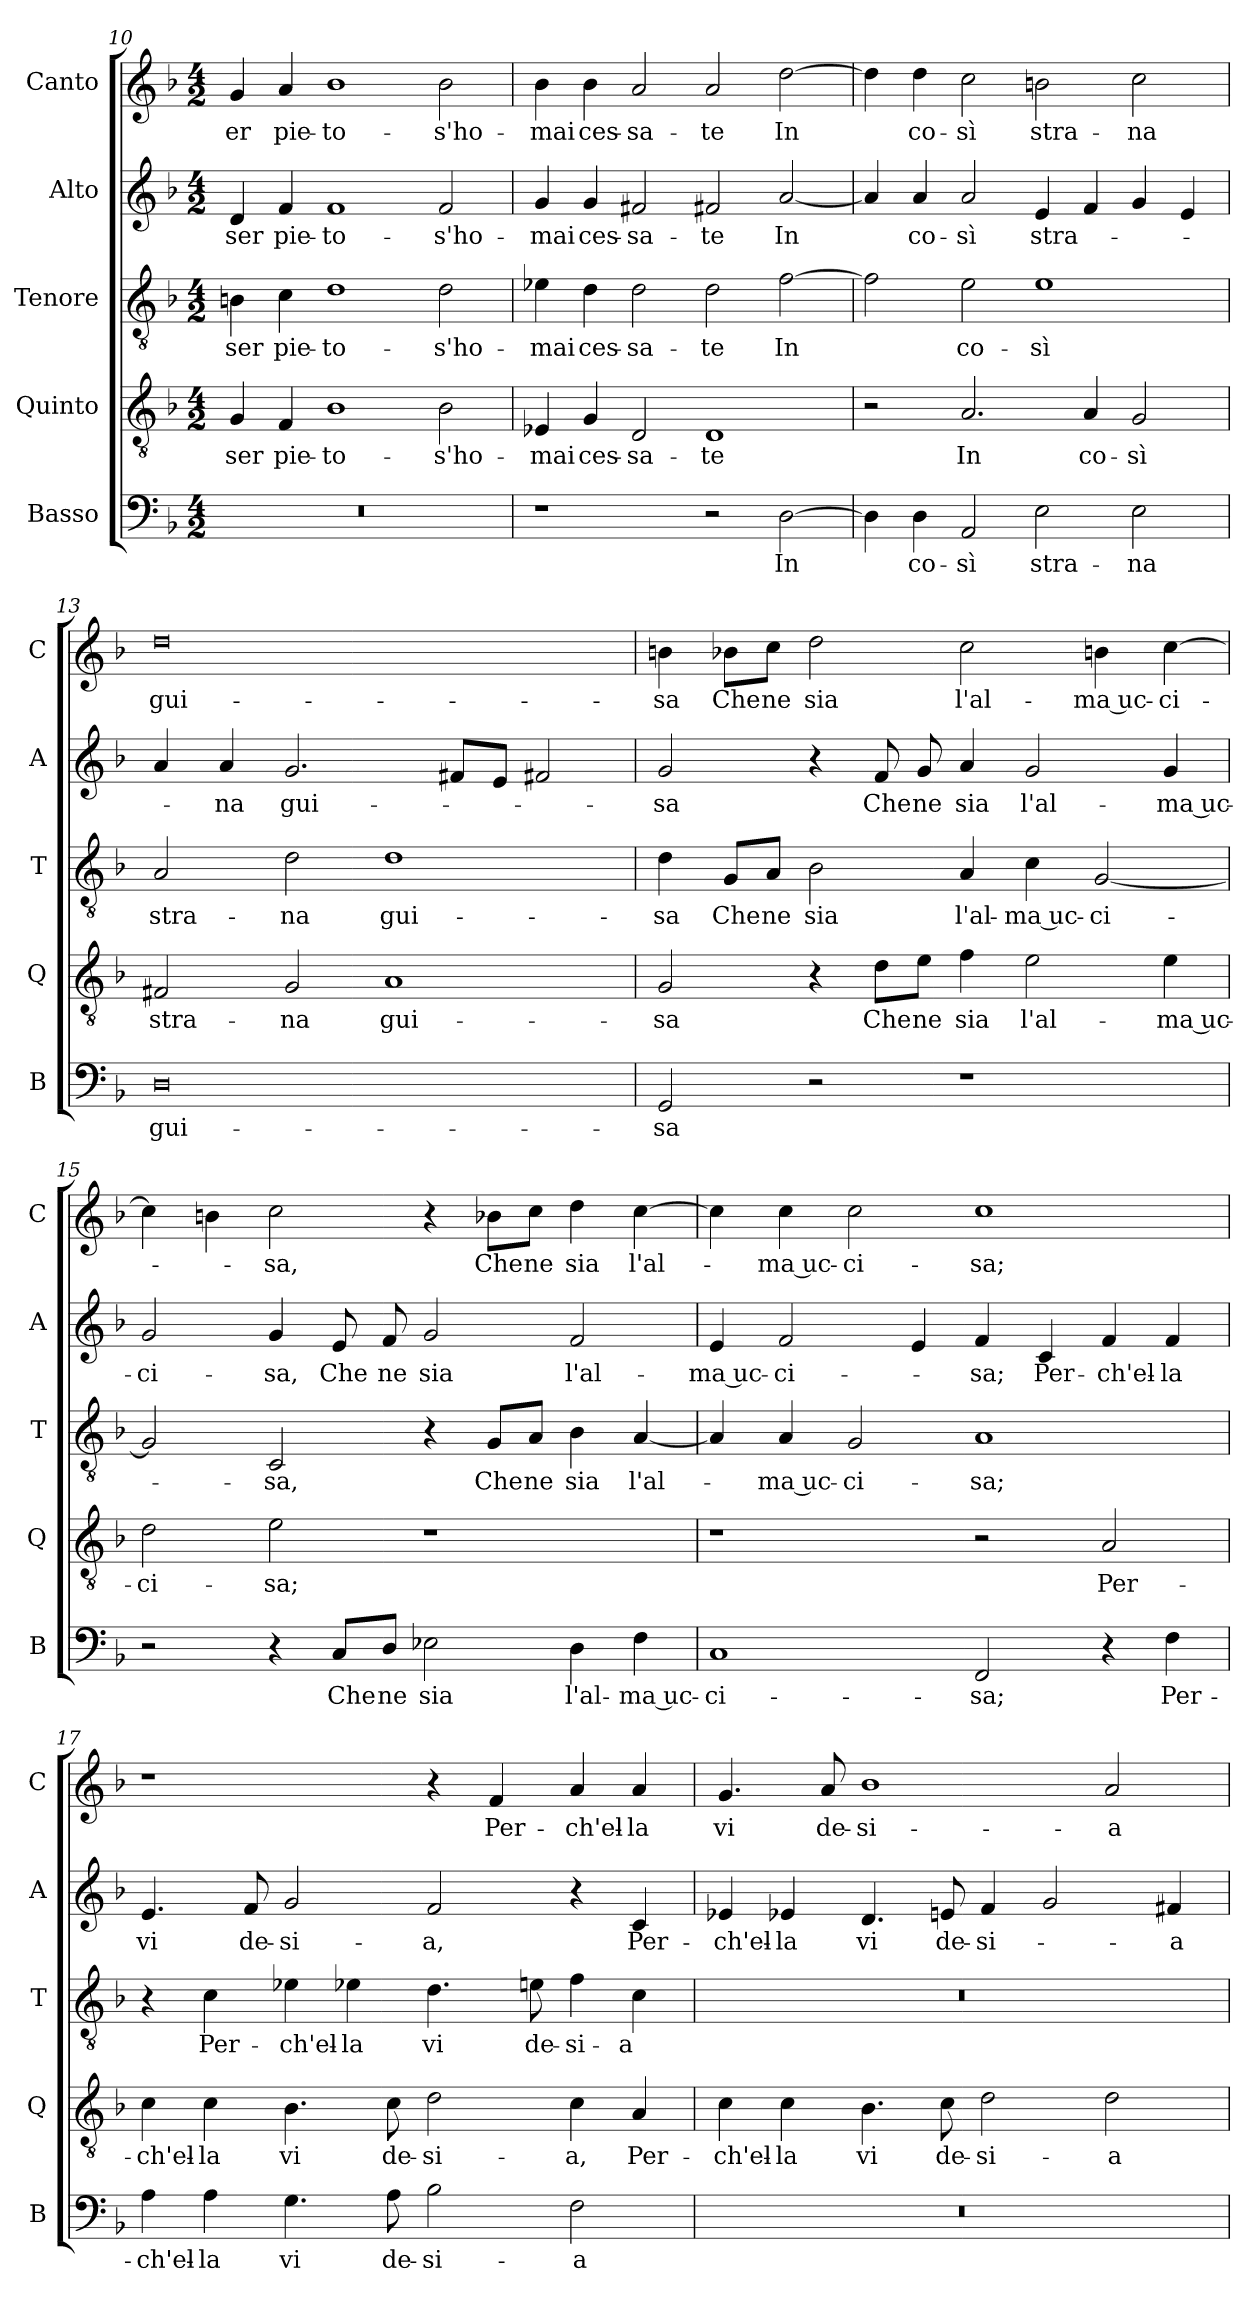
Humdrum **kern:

**kern	**text	**kern	**text	**kern	**text	**kern	**text	**kern	**text
*part5	*part5	*part4	*part4	*part3	*part3	*part2	*part2	*part1	*part1
*staff5	*staff5	*staff4	*staff4	*staff3	*staff3	*staff2	*staff2	*staff1	*staff1
*I"Basso	*	*I"Quinto	*	*I"Tenore	*	*I"Alto	*	*I"Canto	*
*I'B	*	*I'Q	*	*I'T	*	*I'A	*	*I'C	*
*clefF4	*	*clefGv2	*	*clefGv2	*	*clefG2	*	*clefG2	*
*k[b-]	*	*k[b-]	*	*k[b-]	*	*k[b-]	*	*k[b-]	*
*M4/2	*	*M4/2	*	*M4/2	*	*M4/2	*	*M4/2	*
=10	=10	=10	=10	=10	=10	=10	=10	=10	=10
0r	.	4G	-ser	4Bn	-ser	4d	-ser	4g	-er
.	.	4F	pie-	4c	pie-	4f	pie-	4a	pie-
.	.	1B-	-to-	1d	-to-	1f	-to-	1b-	-to-
.	.	2B-	-s'ho-	2d	-s'ho-	2f	-s'ho-	2b-	-s'ho-
=11	=11	=11	=11	=11	=11	=11	=11	=11	=11
1r	.	4E-X	-mai	4e-X	-mai	4g	-mai	4b-	-mai
.	.	4G	ces-	4d	ces-	4g	ces-	4b-	ces-
.	.	2D	-sa-	2d	-sa-	2f#X	-sa-	2a	-sa-
2r	.	1D	-te	2d	-te	2f#X	-te	2a	-te
[2D	In	.	.	[2f	In	[2a	In	[2dd	In
=12	=12	=12	=12	=12	=12	=12	=12	=12	=12
4D]	.	2r	.	2f]	.	4a]	.	4dd]	.
4D	co-	.	.	.	.	4a	co-	4dd	co-
2AA	-sì	2.A	In	2e	co-	2a	-sì	2cc	-sì
2E	stra-	.	.	1e	-sì	4e	stra-	2bn	stra-
.	.	4A	co-	.	.	4f	.	.	.
2E	-na	2G	-sì	.	.	4g	.	2cc	-na
.	.	.	.	.	.	4e	.	.	.
=13	=13	=13	=13	=13	=13	=13	=13	=13	=13
0D	gui-	2F#X	stra-	2A	stra-	4a	.	0dd	gui-
.	.	.	.	.	.	4a	-na	.	.
.	.	2G	-na	2d	-na	2.g	gui-	.	.
.	.	1A	gui-	1d	gui-	.	.	.	.
.	.	.	.	.	.	8f#XL	.	.	.
.	.	.	.	.	.	8eJ	.	.	.
.	.	.	.	.	.	2f#X	.	.	.
=14	=14	=14	=14	=14	=14	=14	=14	=14	=14
2GG	-sa	2G	-sa	4d	-sa	2g	-sa	4bn	-sa
.	.	.	.	8G/L	Che	.	.	8b-X\L	Che
.	.	.	.	8A/J	ne	.	.	8cc\J	ne
2r	.	4r	.	2B-	sia	4r	.	2dd	sia
.	.	8d\L	Che	.	.	8f	Che	.	.
.	.	8e\J	ne	.	.	8g	ne	.	.
1r	.	4f	sia	4A	l'al-	4a	sia	2cc	l'al-
.	.	2e	l'al-	4c	-ma uc-	2g	l'al-	.	.
.	.	.	.	[2G	-ci-	.	.	4bn	-ma uc-
.	.	4e	-ma uc-	.	.	4g	-ma uc-	[4cc	-ci-
=15	=15	=15	=15	=15	=15	=15	=15	=15	=15
2r	.	2d	-ci-	2G]	.	2g	-ci-	4cc]	.
.	.	.	.	.	.	.	.	4bn	.
4r	.	2e	-sa;	2C	-sa,	4g	-sa,	2cc	-sa,
8C/L	Che	.	.	.	.	8e	Che	.	.
8D/J	ne	.	.	.	.	8f	ne	.	.
2E-X	sia	1r	.	4r	.	2g	sia	4r	.
.	.	.	.	8G/L	Che	.	.	8b-X\L	Che
.	.	.	.	8A/J	ne	.	.	8cc\J	ne
4D	l'al-	.	.	4B-	sia	2f	l'al-	4dd	sia
4F	-ma uc-	.	.	[4A	l'al-	.	.	[4cc	l'al-
=16	=16	=16	=16	=16	=16	=16	=16	=16	=16
1C	-ci-	1r	.	4A]	.	4e	-ma uc-	4cc]	.
.	.	.	.	4A	-ma uc-	2f	-ci-	4cc	-ma uc-
.	.	.	.	2G	-ci-	.	.	2cc	-ci-
.	.	.	.	.	.	4e	.	.	.
2FF	-sa;	2r	.	1A	-sa;	4f	-sa;	1cc	-sa;
.	.	.	.	.	.	4c	Per-	.	.
4r	.	2A	Per-	.	.	4f	-ch'el-	.	.
4F	Per-	.	.	.	.	4f	-la	.	.
=17	=17	=17	=17	=17	=17	=17	=17	=17	=17
4A	-ch'el-	4c	-ch'el-	4r	.	4.e	vi	1r	.
4A	-la	4c	-la	4c	Per-	.	.	.	.
.	.	.	.	.	.	8f	de-	.	.
4.G	vi	4.B-	vi	4e-X	-ch'el-	2g	-si-	.	.
.	.	.	.	4e-X	-la	.	.	.	.
8A	de-	8c	de-	.	.	.	.	.	.
2B-	-si-	2d	-si-	4.d	vi	2f	-a,	4r	.
.	.	.	.	.	.	.	.	4f	Per-
.	.	.	.	8en	de-	.	.	.	.
2F	-a	4c	-a,	4f	-si-	4r	.	4a	-ch'el-
.	.	4A	Per-	4c	-a	4c	Per-	4a	-la
=18	=18	=18	=18	=18	=18	=18	=18	=18	=18
0r	.	4c	-ch'el-	0r	.	4e-X	-ch'el-	4.g	vi
.	.	4c	-la	.	.	4e-X	-la	.	.
.	.	.	.	.	.	.	.	8a	de-
.	.	4.B-	vi	.	.	4.d	vi	1b-	-si-
.	.	8c	de-	.	.	8en	de-	.	.
.	.	2d	-si-	.	.	4f	-si-	.	.
.	.	.	.	.	.	2g	.	.	.
.	.	2d	-a	.	.	.	.	2a	-a
.	.	.	.	.	.	4f#X	-a	.	.
=	=	=	=	=	=	=	=	=	=
*-	*-	*-	*-	*-	*-	*-	*-	*-	*-
